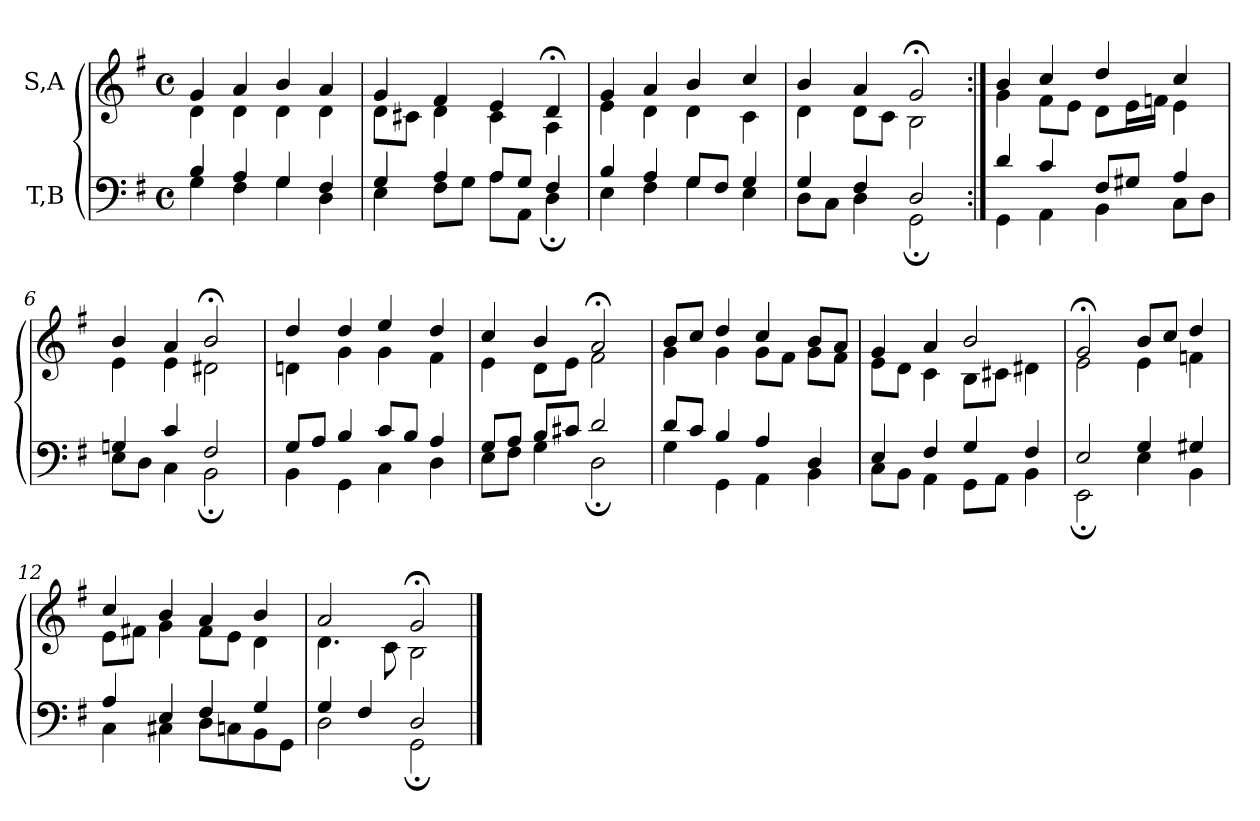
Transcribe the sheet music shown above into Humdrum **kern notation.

**kern	**kern
*part2	*part1
*staff2	*staff1
*I"T,B	*I"S,A
*clefF4	*clefG2
*k[f#]	*k[f#]
*M4/4	*M4/4
*met(c)	*met(c)
=1	=1
*^	*^
4B	4G	4g	4d
4A	4F#	4a	4d
4G	4G	4b	4d
4F#	4D	4a	4d
=2	=2	=2	=2
4G	4E	4g	8dL
.	.	.	8c#XJ
4A	8F#L	4f#	4d
.	8GJ	.	.
8AL	8AL	4e	4c#
8GJ	8AAJ	.	.
4F#	4D;	4d;<	4A
=3	=3	=3	=3
4B	4E	4g	4e
4A	4F#	4a	4d
8GL	4G	4b	4d
8F#J	.	.	.
4G	4E	4cc	4c
=4	=4	=4	=4
4G	8DL	4b	4d
.	8CJ	.	.
4F#	4D	4a	8dL
.	.	.	8cJ
2D	2GG;	2g;<	2B
=5:|!	=5:|!	=5:|!	=5:|!
4d	4GG	4b	4g
4c	4AA	4cc	8f#L
.	.	.	8eJ
8F#L	4BB	4dd	8dL
8G#XJ	.	.	16eL
.	.	.	16fnJJ
4A	8CL	4cc	4e
.	8DJ	.	.
=6	=6	=6	=6
4Gn	8EL	4b	4e
.	8DJ	.	.
4c	4C	4a	4e
2F#	2BB;	2b;<	2d#X
=7	=7	=7	=7
8GL	4BB	4dd	4dn
8AJ	.	.	.
4B	4GG	4dd	4g
8cL	4C	4ee	4g
8BJ	.	.	.
4A	4D	4dd	4f#
=8	=8	=8	=8
8GL	8EL	4cc	4e
8AJ	8F#J	.	.
8BL	4G	4b	8dL
8c#XJ	.	.	8eJ
2d	2D;	2a;<	2f#
=9	=9	=9	=9
8dL	4G	8bL	4g
8cJ	.	8ccJ	.
4B	4GG	4dd	4g
4A	4AA	4cc	8gL
.	.	.	8f#J
4D	4BB	8bL	8gL
.	.	8aJ	8f#J
=10	=10	=10	=10
4E	8CL	4g	8eL
.	8BBJ	.	8dJ
4F#	4AA	4a	4c
4G	8GGL	2b	8BL
.	8AAJ	.	8c#XJ
4F#	4BB	.	4d#X
=11	=11	=11	=11
2E	2EE;	2g;<	2e
4G	4E	8bL	4e
.	.	8ccJ	.
4G#X	4BB	4dd	4fn
=12	=12	=12	=12
4A	4C	4cc	8eL
.	.	.	8f#XJ
4E	4C#X	4b	4g
4F#	8DL	4a	8f#L
.	8Cn	.	8eJ
4G	8BB	4b	4d
.	8GGJ	.	.
=13	=13	=13	=13
4G	2D	2a	4.d
4F#	.	.	.
.	.	.	8c
2D	2GG;	2g;<	2B
*v	*v	*	*
*	*v	*v
==	==
*-	*-
